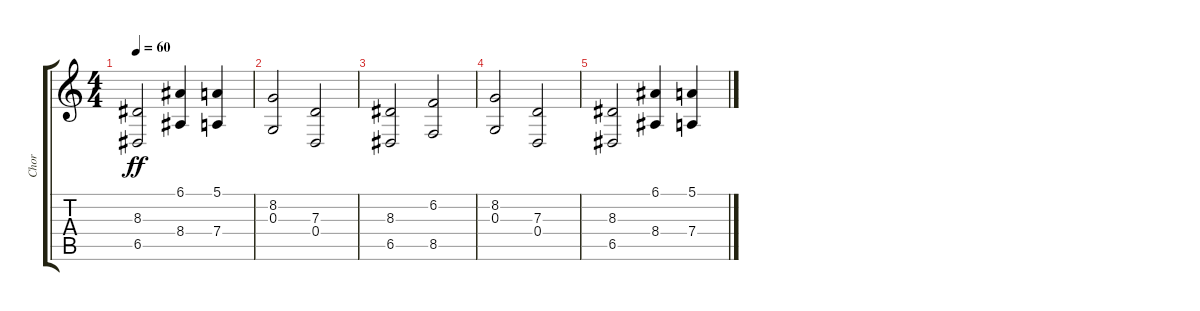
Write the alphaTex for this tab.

\track ("Chor" "Chor") {instrument choiraahs}
\staff {score tabs}
\tuning (E4 B3 G3 D3 A2 E2) {hide}
\ts (4 4)
\tempo 60
\clef g2
\ks c
(8.3 6.5).2{dy ff} (6.1 8.4).4 (5.1 7.4).4 |
(8.2 0.3).2 (7.3 0.4).2 |
(8.3 6.5).2 (6.2 8.5).2 |
(8.2 0.3).2 (7.3 0.4).2 |
(8.3 6.5).2 (6.1 8.4).4 (5.1 7.4).4
